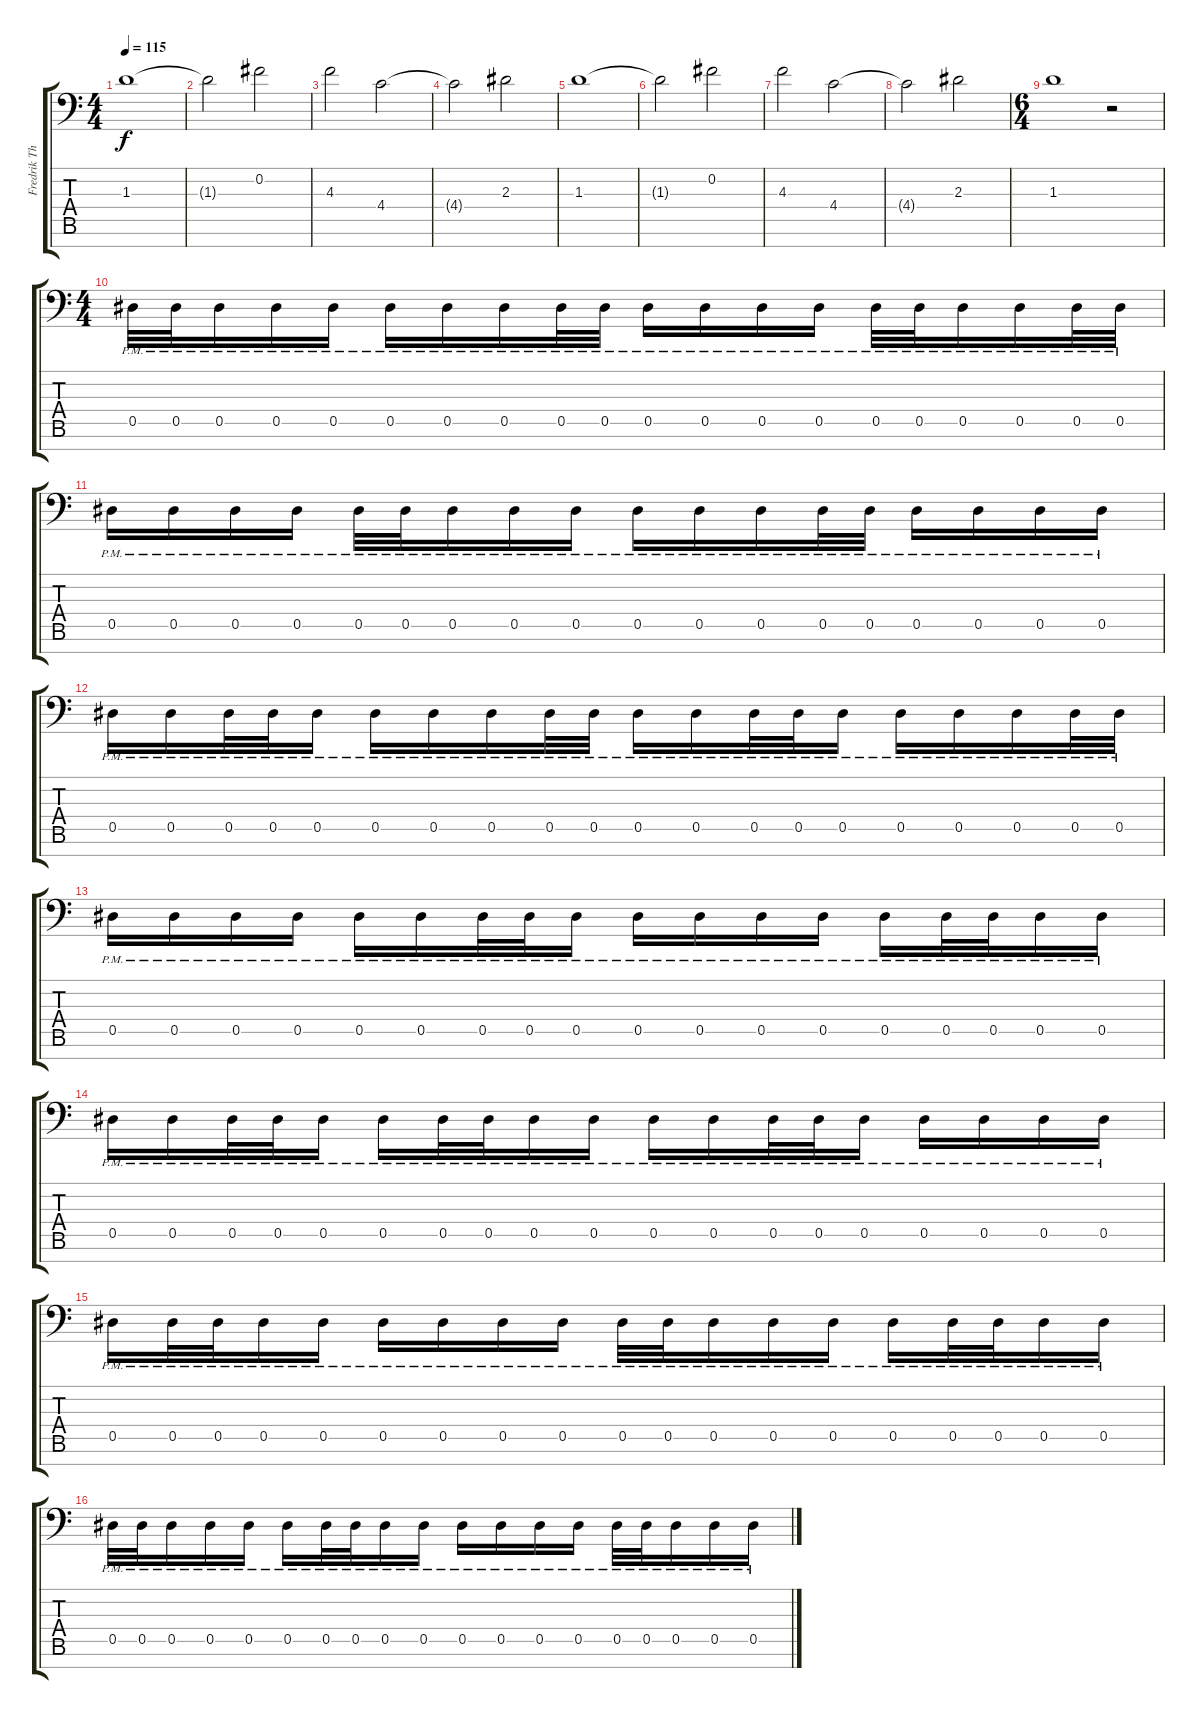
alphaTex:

\track ("Fredrik Thordendal" "Fredrik Th") {instrument distortionguitar}
\staff {score tabs}
\tuning (Bb3 Gb3 Db3 Ab2 Eb2 Bb1 F1) {hide}
\ts (4 4)
\tempo 115
\clef f4
\ks c
1.3.1{dy f} |
1.3{t}.2 0.2.2 |
4.3.2 4.4.2 |
4.4{t}.2 2.3.2 |
1.3.1 |
1.3{t}.2 0.2.2 |
4.3.2 4.4.2 |
4.4{t}.2 2.3.2 |
\ts (6 4)
1.3.1 r.2 |
\ts (4 4)
0.5{pm}.32{instrument distortionguitar} 0.5{pm}.32 0.5{pm}.16 0.5{pm}.16 0.5{pm}.16 0.5{pm}.16 0.5{pm}.16 0.5{pm}.16 0.5{pm}.32 0.5{pm}.32 0.5{pm}.16 0.5{pm}.16 0.5{pm}.16 0.5{pm}.16 0.5{pm}.32 0.5{pm}.32 0.5{pm}.16 0.5{pm}.16 0.5{pm}.32 0.5{pm}.32 |
0.5{pm}.16 0.5{pm}.16 0.5{pm}.16 0.5{pm}.16 0.5{pm}.32 0.5{pm}.32 0.5{pm}.16 0.5{pm}.16 0.5{pm}.16 0.5{pm}.16 0.5{pm}.16 0.5{pm}.16 0.5{pm}.32 0.5{pm}.32 0.5{pm}.16 0.5{pm}.16 0.5{pm}.16 0.5{pm}.16 |
0.5{pm}.16 0.5{pm}.16 0.5{pm}.32 0.5{pm}.32 0.5{pm}.16 0.5{pm}.16 0.5{pm}.16 0.5{pm}.16 0.5{pm}.32 0.5{pm}.32 0.5{pm}.16 0.5{pm}.16 0.5{pm}.32 0.5{pm}.32 0.5{pm}.16 0.5{pm}.16 0.5{pm}.16 0.5{pm}.16 0.5{pm}.32 0.5{pm}.32 |
0.5{pm}.16 0.5{pm}.16 0.5{pm}.16 0.5{pm}.16 0.5{pm}.16 0.5{pm}.16 0.5{pm}.32 0.5{pm}.32 0.5{pm}.16 0.5{pm}.16 0.5{pm}.16 0.5{pm}.16 0.5{pm}.16 0.5{pm}.16 0.5{pm}.32 0.5{pm}.32 0.5{pm}.16 0.5{pm}.16 |
0.5{pm}.16 0.5{pm}.16 0.5{pm}.32 0.5{pm}.32 0.5{pm}.16 0.5{pm}.16 0.5{pm}.32 0.5{pm}.32 0.5{pm}.16 0.5{pm}.16 0.5{pm}.16 0.5{pm}.16 0.5{pm}.32 0.5{pm}.32 0.5{pm}.16 0.5{pm}.16 0.5{pm}.16 0.5{pm}.16 0.5{pm}.16 |
0.5{pm}.16 0.5{pm}.32 0.5{pm}.32 0.5{pm}.16 0.5{pm}.16 0.5{pm}.16 0.5{pm}.16 0.5{pm}.16 0.5{pm}.16 0.5{pm}.32 0.5{pm}.32 0.5{pm}.16 0.5{pm}.16 0.5{pm}.16 0.5{pm}.16 0.5{pm}.32 0.5{pm}.32 0.5{pm}.16 0.5{pm}.16 |
0.5{pm}.32 0.5{pm}.32 0.5{pm}.16 0.5{pm}.16 0.5{pm}.16 0.5{pm}.16 0.5{pm}.32 0.5{pm}.32 0.5{pm}.16 0.5{pm}.16 0.5{pm}.16 0.5{pm}.16 0.5{pm}.16 0.5{pm}.16 0.5{pm}.32 0.5{pm}.32 0.5{pm}.16 0.5{pm}.16 0.5{pm}.16
